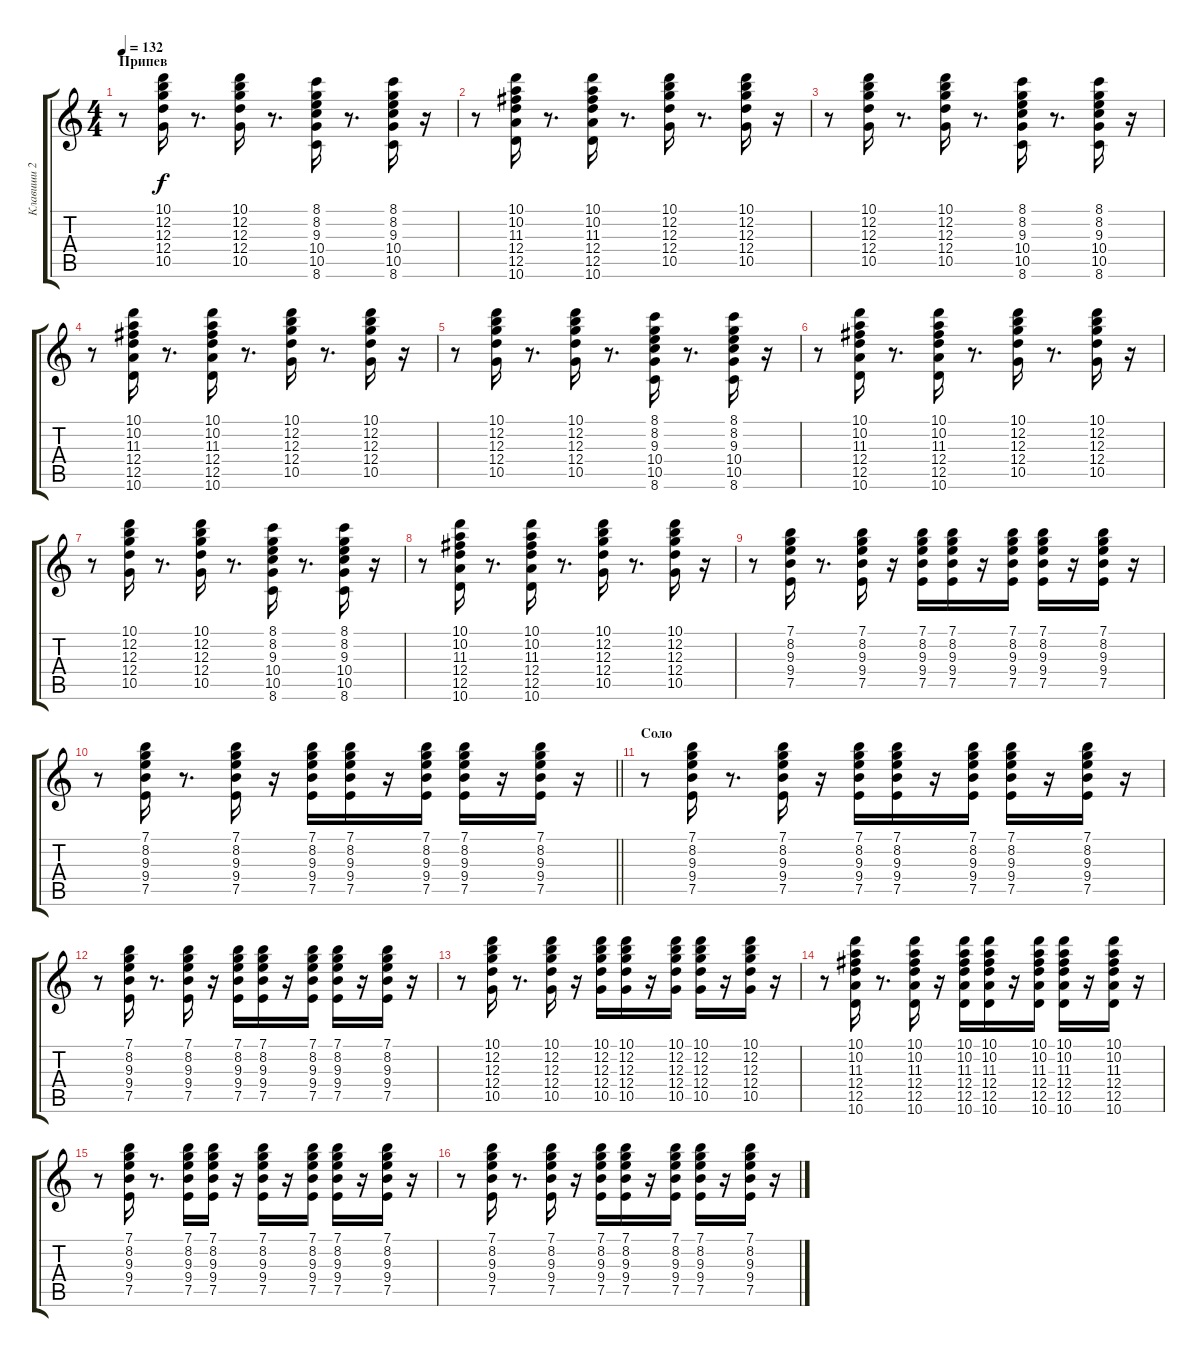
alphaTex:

\track ("Клавиши 2" "Клавиши 2") {instrument synthbass1}
\staff {score tabs}
\tuning (E4 B3 G3 D3 A2 E2) {hide}
\ts (4 4)
\section ("" "Припев")
\tempo 132
\clef g2
\ks c
r.8{dy f} (10.1 12.2 12.3 12.4 10.5).16 r.8{d} (10.1 12.2 12.3 12.4 10.5).16 r.8{d} (8.1 8.2 9.3 10.4 10.5 8.6).16 r.8{d} (8.1 8.2 9.3 10.4 10.5 8.6).16 r.16 |
r.8 (10.1 10.2 11.3 12.4 12.5 10.6).16 r.8{d} (10.1 10.2 11.3 12.4 12.5 10.6).16 r.8{d} (10.1 12.2 12.3 12.4 10.5).16 r.8{d} (10.1 12.2 12.3 12.4 10.5).16 r.16 |
r.8 (10.1 12.2 12.3 12.4 10.5).16 r.8{d} (10.1 12.2 12.3 12.4 10.5).16 r.8{d} (8.1 8.2 9.3 10.4 10.5 8.6).16 r.8{d} (8.1 8.2 9.3 10.4 10.5 8.6).16 r.16 |
r.8 (10.1 10.2 11.3 12.4 12.5 10.6).16 r.8{d} (10.1 10.2 11.3 12.4 12.5 10.6).16 r.8{d} (10.1 12.2 12.3 12.4 10.5).16 r.8{d} (10.1 12.2 12.3 12.4 10.5).16 r.16 |
r.8 (10.1 12.2 12.3 12.4 10.5).16 r.8{d} (10.1 12.2 12.3 12.4 10.5).16 r.8{d} (8.1 8.2 9.3 10.4 10.5 8.6).16 r.8{d} (8.1 8.2 9.3 10.4 10.5 8.6).16 r.16 |
r.8 (10.1 10.2 11.3 12.4 12.5 10.6).16 r.8{d} (10.1 10.2 11.3 12.4 12.5 10.6).16 r.8{d} (10.1 12.2 12.3 12.4 10.5).16 r.8{d} (10.1 12.2 12.3 12.4 10.5).16 r.16 |
r.8 (10.1 12.2 12.3 12.4 10.5).16 r.8{d} (10.1 12.2 12.3 12.4 10.5).16 r.8{d} (8.1 8.2 9.3 10.4 10.5 8.6).16 r.8{d} (8.1 8.2 9.3 10.4 10.5 8.6).16 r.16 |
r.8 (10.1 10.2 11.3 12.4 12.5 10.6).16 r.8{d} (10.1 10.2 11.3 12.4 12.5 10.6).16 r.8{d} (10.1 12.2 12.3 12.4 10.5).16 r.8{d} (10.1 12.2 12.3 12.4 10.5).16 r.16 |
r.8 (7.1 8.2 9.3 9.4 7.5).16 r.8{d} (7.1 8.2 9.3 9.4 7.5).16 r.16 (7.1 8.2 9.3 9.4 7.5).16 (7.1 8.2 9.3 9.4 7.5).16 r.16 (7.1 8.2 9.3 9.4 7.5).16 (7.1 8.2 9.3 9.4 7.5).16 r.16 (7.1 8.2 9.3 9.4 7.5).16 r.16 |
\barLineRight lightlight
r.8 (7.1 8.2 9.3 9.4 7.5).16 r.8{d} (7.1 8.2 9.3 9.4 7.5).16 r.16 (7.1 8.2 9.3 9.4 7.5).16 (7.1 8.2 9.3 9.4 7.5).16 r.16 (7.1 8.2 9.3 9.4 7.5).16 (7.1 8.2 9.3 9.4 7.5).16 r.16 (7.1 8.2 9.3 9.4 7.5).16 r.16 |
\section ("" "Соло")
r.8 (7.1 8.2 9.3 9.4 7.5).16 r.8{d} (7.1 8.2 9.3 9.4 7.5).16 r.16 (7.1 8.2 9.3 9.4 7.5).16 (7.1 8.2 9.3 9.4 7.5).16 r.16 (7.1 8.2 9.3 9.4 7.5).16 (7.1 8.2 9.3 9.4 7.5).16 r.16 (7.1 8.2 9.3 9.4 7.5).16 r.16 |
r.8 (7.1 8.2 9.3 9.4 7.5).16 r.8{d} (7.1 8.2 9.3 9.4 7.5).16 r.16 (7.1 8.2 9.3 9.4 7.5).16 (7.1 8.2 9.3 9.4 7.5).16 r.16 (7.1 8.2 9.3 9.4 7.5).16 (7.1 8.2 9.3 9.4 7.5).16 r.16 (7.1 8.2 9.3 9.4 7.5).16 r.16 |
r.8 (10.1 12.2 12.3 12.4 10.5).16 r.8{d} (10.1 12.2 12.3 12.4 10.5).16 r.16 (10.1 12.2 12.3 12.4 10.5).16 (10.1 12.2 12.3 12.4 10.5).16 r.16 (10.1 12.2 12.3 12.4 10.5).16 (10.1 12.2 12.3 12.4 10.5).16 r.16 (10.1 12.2 12.3 12.4 10.5).16 r.16 |
r.8 (10.1 10.2 11.3 12.4 12.5 10.6).16 r.8{d} (10.1 10.2 11.3 12.4 12.5 10.6).16 r.16 (10.1 10.2 11.3 12.4 12.5 10.6).16 (10.1 10.2 11.3 12.4 12.5 10.6).16 r.16 (10.1 10.2 11.3 12.4 12.5 10.6).16 (10.1 10.2 11.3 12.4 12.5 10.6).16 r.16 (10.1 10.2 11.3 12.4 12.5 10.6).16 r.16 |
r.8 (7.1 8.2 9.3 9.4 7.5).16 r.8{d} (7.1 8.2 9.3 9.4 7.5).16 (7.1 8.2 9.3 9.4 7.5).16 r.16 (7.1 8.2 9.3 9.4 7.5).16 r.16 (7.1 8.2 9.3 9.4 7.5).16 (7.1 8.2 9.3 9.4 7.5).16 r.16 (7.1 8.2 9.3 9.4 7.5).16 r.16 |
r.8 (7.1 8.2 9.3 9.4 7.5).16 r.8{d} (7.1 8.2 9.3 9.4 7.5).16 r.16 (7.1 8.2 9.3 9.4 7.5).16 (7.1 8.2 9.3 9.4 7.5).16 r.16 (7.1 8.2 9.3 9.4 7.5).16 (7.1 8.2 9.3 9.4 7.5).16 r.16 (7.1 8.2 9.3 9.4 7.5).16 r.16
